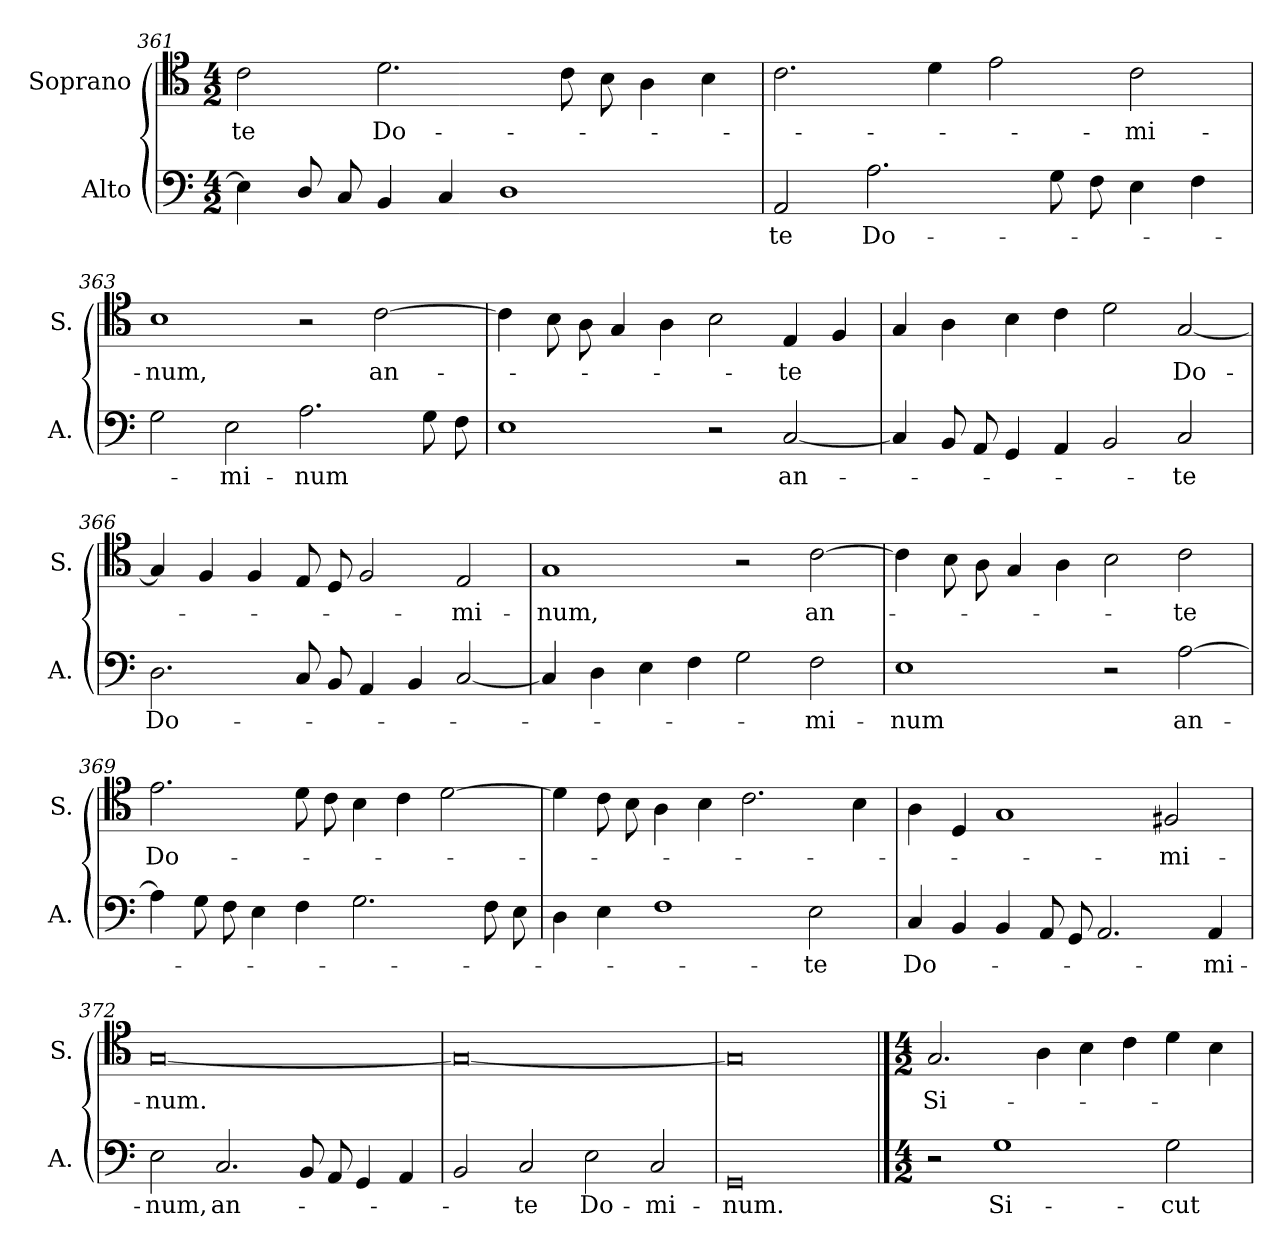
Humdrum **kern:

**kern	**text	**kern	**text
*part2	*part2	*part1	*part1
*staff2	*staff2	*staff1	*staff1
*I"Alto	*	*I"Soprano	*
*I'A.	*	*I'S.	*
*clefF4	*	*clefC4	*
*k[]	*	*k[]	*
*C:	*	*C:	*
*M4/2	*	*M4/2	*
=361	=361	=361	=361
!	!	!	!LO:LY:b:color=#000000
4Ei\]	.	2ci\	-te
8Di/	.	.	.
8Ci/	.	.	.
!	!	!	!LO:LY:b:color=#000000
4BBi/	.	2.di\	Do-
4Ci/	.	.	.
1Di	.	.	.
.	.	8ci\	.
.	.	8Bi\	.
.	.	4Ai\	.
.	.	4Bi\	.
=362	=362	=362	=362
!	!LO:LY:b:color=#000000	!	!
2AAi/	-te	2.ci\	.
!	!LO:LY:b:color=#000000	!	!
2.Ai\	Do-	.	.
.	.	4di\	.
.	.	2ei\	.
8Gi\	.	.	.
8Fi\	.	.	.
!	!	!	!LO:LY:b:color=#000000
4Ei\	.	2ci\	-mi-
4Fi\	.	.	.
=363	=363	=363	=363
!	!	!	!LO:LY:b:color=#000000
2Gi\	.	1Bi	-num,
!	!LO:LY:b:color=#000000	!	!
2Ei\	-mi-	.	.
!	!LO:LY:b:color=#000000	!	!
2.Ai\	-num	2r	.
!	!	!	!LO:LY:b:color=#000000
.	.	[2ci\	an-
8Gi\	.	.	.
8Fi\	.	.	.
=364	=364	=364	=364
1Ei	.	4ci\]	.
.	.	8Bi\	.
.	.	8Ai\	.
.	.	4Gi/	.
.	.	4Ai\	.
2r	.	2Bi\	.
!	!LO:LY:b:color=#000000	!	!
!	!	!	!LO:LY:b:color=#000000
[2Ci/	an-	4Ei/	-te
.	.	4Fi/	.
=365	=365	=365	=365
4Ci/]	.	4Gi/	.
8BBi/	.	4Ai\	.
8AAi/	.	.	.
4GGi/	.	4Bi\	.
4AAi/	.	4ci\	.
2BBi/	.	2di\	.
!	!LO:LY:b:color=#000000	!	!
!	!	!	!LO:LY:b:color=#000000
2Ci/	-te	[2Gi/	Do-
!!LO:LB:g=z
=366	=366	=366	=366
!	!LO:LY:b:color=#000000	!	!
2.Di\	Do-	4Gi/]	.
.	.	4Fi/	.
.	.	4Fi/	.
8Ci/	.	8Ei/	.
8BBi/	.	8Di/	.
4AAi/	.	2Fi/	.
4BBi/	.	.	.
!	!	!	!LO:LY:b:color=#000000
[2Ci/	.	2Ei/	-mi-
=367	=367	=367	=367
!	!	!	!LO:LY:b:color=#000000
4Ci/]	.	1Gi	-num,
4Di\	.	.	.
4Ei\	.	.	.
4Fi\	.	.	.
2Gi\	.	2r	.
!	!LO:LY:b:color=#000000	!	!
!	!	!	!LO:LY:b:color=#000000
2Fi\	-mi-	[2ci\	an-
=368	=368	=368	=368
!	!LO:LY:b:color=#000000	!	!
1Ei	-num	4ci\]	.
.	.	8Bi\	.
.	.	8Ai\	.
.	.	4Gi/	.
.	.	4Ai\	.
2r	.	2Bi\	.
!	!LO:LY:b:color=#000000	!	!
!	!	!	!LO:LY:b:color=#000000
[2Ai\	an-	2ci\	-te
=369	=369	=369	=369
!	!	!	!LO:LY:b:color=#000000
4Ai\]	.	2.ei\	Do-
8Gi\	.	.	.
8Fi\	.	.	.
4Ei\	.	.	.
4Fi\	.	8di\	.
.	.	8ci\	.
2.Gi\	.	4Bi\	.
.	.	4ci\	.
.	.	[2di\	.
8Fi\	.	.	.
8Ei\	.	.	.
!!LO:LB:g=z
=370	=370	=370	=370
4Di\	.	4di\]	.
4Ei\	.	8ci\	.
.	.	8Bi\	.
1Fi	.	4Ai\	.
.	.	4Bi\	.
.	.	2.ci\	.
!	!LO:LY:b:color=#000000	!	!
2Ei\	-te	.	.
.	.	4Bi\	.
=371	=371	=371	=371
!	!LO:LY:b:color=#000000	!	!
4Ci/	Do-	4Ai\	.
4BBi/	.	4Di/	.
4BBi/	.	1Gi	.
8AAi/	.	.	.
8GGi/	.	.	.
2.AAi/	.	.	.
!	!	!	!LO:LY:b:color=#000000
.	.	2F#Xi/	-mi-
!	!LO:LY:b:color=#000000	!	!
4AAi/	-mi-	.	.
=372	=372	=372	=372
!	!LO:LY:b:color=#000000	!	!
!	!	!	!LO:LY:b:color=#000000
2Ei\	-num,	[0Gi	-num.
!	!LO:LY:b:color=#000000	!	!
2.Ci/	an-	.	.
8BBi/	.	.	.
8AAi/	.	.	.
4GGi/	.	.	.
4AAi/	.	.	.
=373	=373	=373	=373
2BBi/	.	0Gi_	.
!	!LO:LY:b:color=#000000	!	!
2Ci/	-te	.	.
!	!LO:LY:b:color=#000000	!	!
2Ei\	Do-	.	.
!	!LO:LY:b:color=#000000	!	!
2Ci/	-mi-	.	.
=374	=374	=374	=374
!	!LO:LY:b:color=#000000	!	!
0GGi	-num.	0Gi]	.
!!LO:PB:g=z
==375	==375	==375	==375
*M4/2	*	*M4/2	*
!	!	!	!LO:LY:b:color=#000000
2r	.	2.Gi/	Si-
!	!LO:LY:b:color=#000000	!	!
1Gi	Si-	.	.
.	.	4Ai\	.
.	.	4Bi\	.
.	.	4ci\	.
!	!LO:LY:b:color=#000000	!	!
2Gi\	-cut	4di\	.
.	.	4Bi\	.
=	=	=	=
*-	*-	*-	*-
